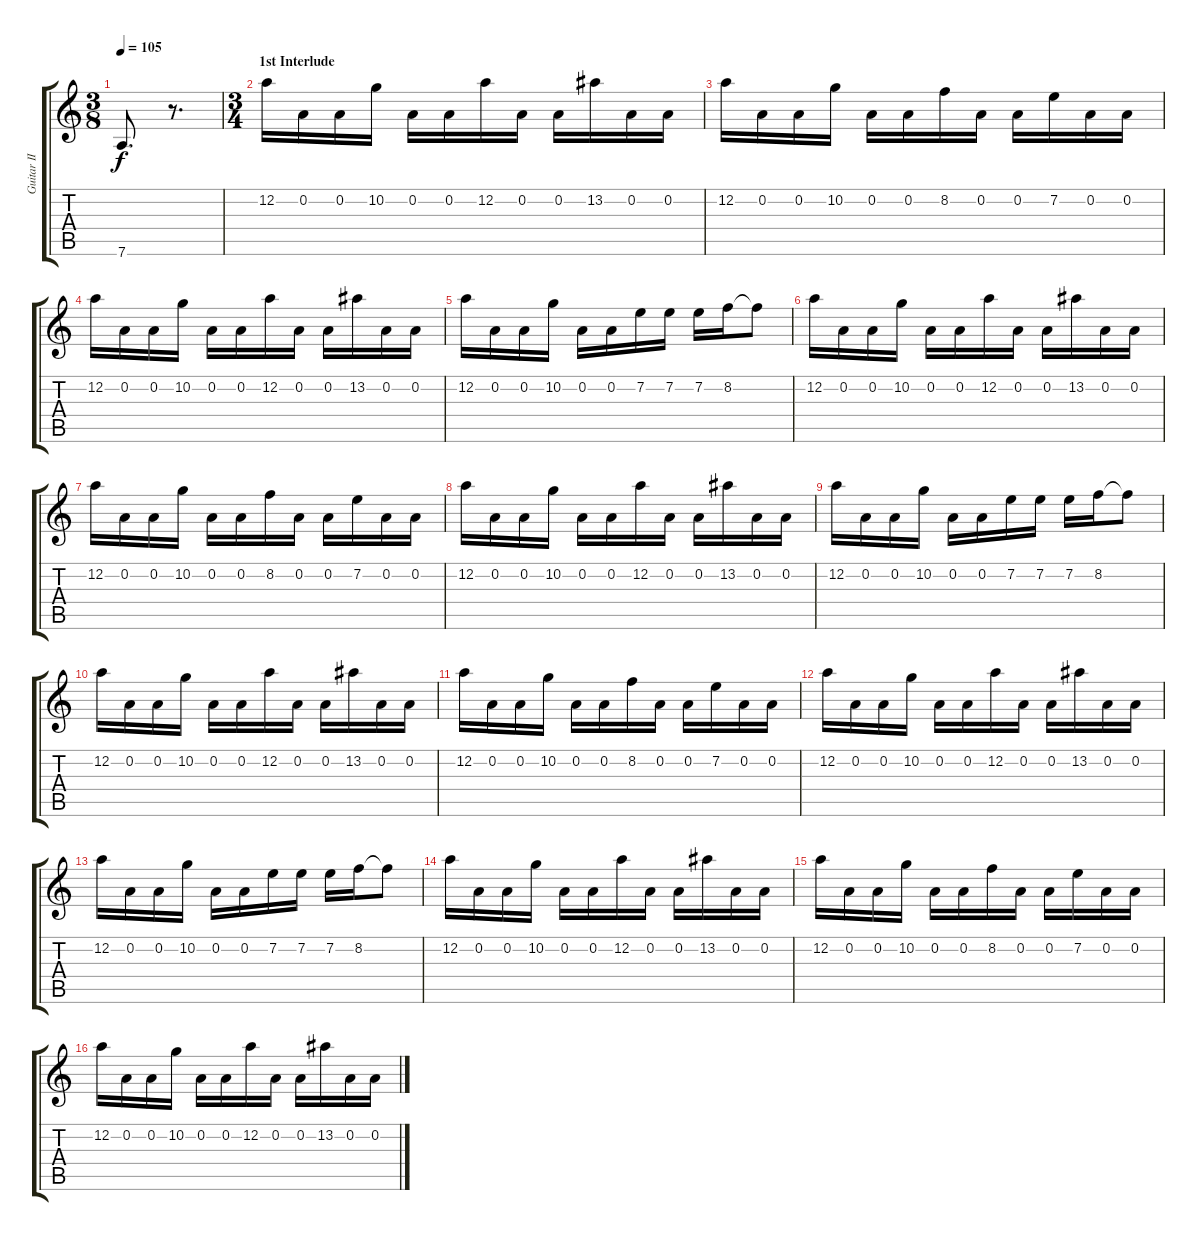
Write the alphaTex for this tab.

\track ("Guitar II" "Guitar II") {instrument overdrivenguitar}
\staff {score tabs}
\tuning (D4 A3 F3 C3 G2 D2) {hide}
\ts (3 8)
\tempo 105
\clef g2
\ks c
7.6.8{d dy f} r.8{d} |
\ts (3 4)
\section ("" "1st Interlude")
12.2.16 0.2.16 0.2.16 10.2.16 0.2.16 0.2.16 12.2.16 0.2.16 0.2.16 13.2.16 0.2.16 0.2.16 |
12.2.16 0.2.16 0.2.16 10.2.16 0.2.16 0.2.16 8.2.16 0.2.16 0.2.16 7.2.16 0.2.16 0.2.16 |
12.2.16 0.2.16 0.2.16 10.2.16 0.2.16 0.2.16 12.2.16 0.2.16 0.2.16 13.2.16 0.2.16 0.2.16 |
12.2.16 0.2.16 0.2.16 10.2.16 0.2.16 0.2.16 7.2.16 7.2.16 7.2.16 8.2.16 8.2{t}.8 |
12.2.16 0.2.16 0.2.16 10.2.16 0.2.16 0.2.16 12.2.16 0.2.16 0.2.16 13.2.16 0.2.16 0.2.16 |
12.2.16 0.2.16 0.2.16 10.2.16 0.2.16 0.2.16 8.2.16 0.2.16 0.2.16 7.2.16 0.2.16 0.2.16 |
12.2.16 0.2.16 0.2.16 10.2.16 0.2.16 0.2.16 12.2.16 0.2.16 0.2.16 13.2.16 0.2.16 0.2.16 |
12.2.16 0.2.16 0.2.16 10.2.16 0.2.16 0.2.16 7.2.16 7.2.16 7.2.16 8.2.16 8.2{t}.8 |
12.2.16 0.2.16 0.2.16 10.2.16 0.2.16 0.2.16 12.2.16 0.2.16 0.2.16 13.2.16 0.2.16 0.2.16 |
12.2.16 0.2.16 0.2.16 10.2.16 0.2.16 0.2.16 8.2.16 0.2.16 0.2.16 7.2.16 0.2.16 0.2.16 |
12.2.16 0.2.16 0.2.16 10.2.16 0.2.16 0.2.16 12.2.16 0.2.16 0.2.16 13.2.16 0.2.16 0.2.16 |
12.2.16 0.2.16 0.2.16 10.2.16 0.2.16 0.2.16 7.2.16 7.2.16 7.2.16 8.2.16 8.2{t}.8 |
12.2.16 0.2.16 0.2.16 10.2.16 0.2.16 0.2.16 12.2.16 0.2.16 0.2.16 13.2.16 0.2.16 0.2.16 |
12.2.16 0.2.16 0.2.16 10.2.16 0.2.16 0.2.16 8.2.16 0.2.16 0.2.16 7.2.16 0.2.16 0.2.16 |
12.2.16 0.2.16 0.2.16 10.2.16 0.2.16 0.2.16 12.2.16 0.2.16 0.2.16 13.2.16 0.2.16 0.2.16
